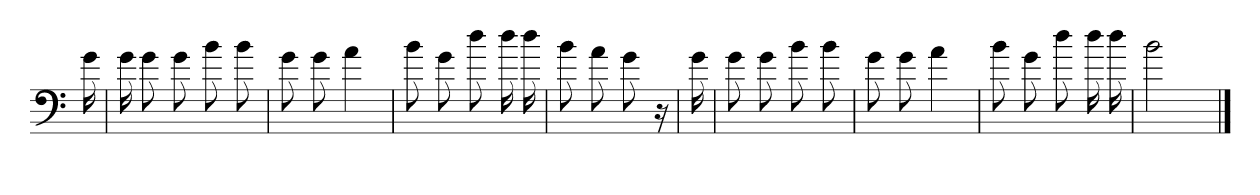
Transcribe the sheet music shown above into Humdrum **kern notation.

**kern
*part1
*staff1
*clefF4
*k[]
=
16g
=1
16g
8g
8g
8b
8b
=2
8g
8g
4a
=3
8b
8g
8dd
16dd
16dd
=4
8b
8a
8g
16r
=5
16g
=6
8g
8g
8b
8b
=7
8g
8g
4a
=8
8b
8g
8dd
16dd
16dd
=9
2b
==
*-
